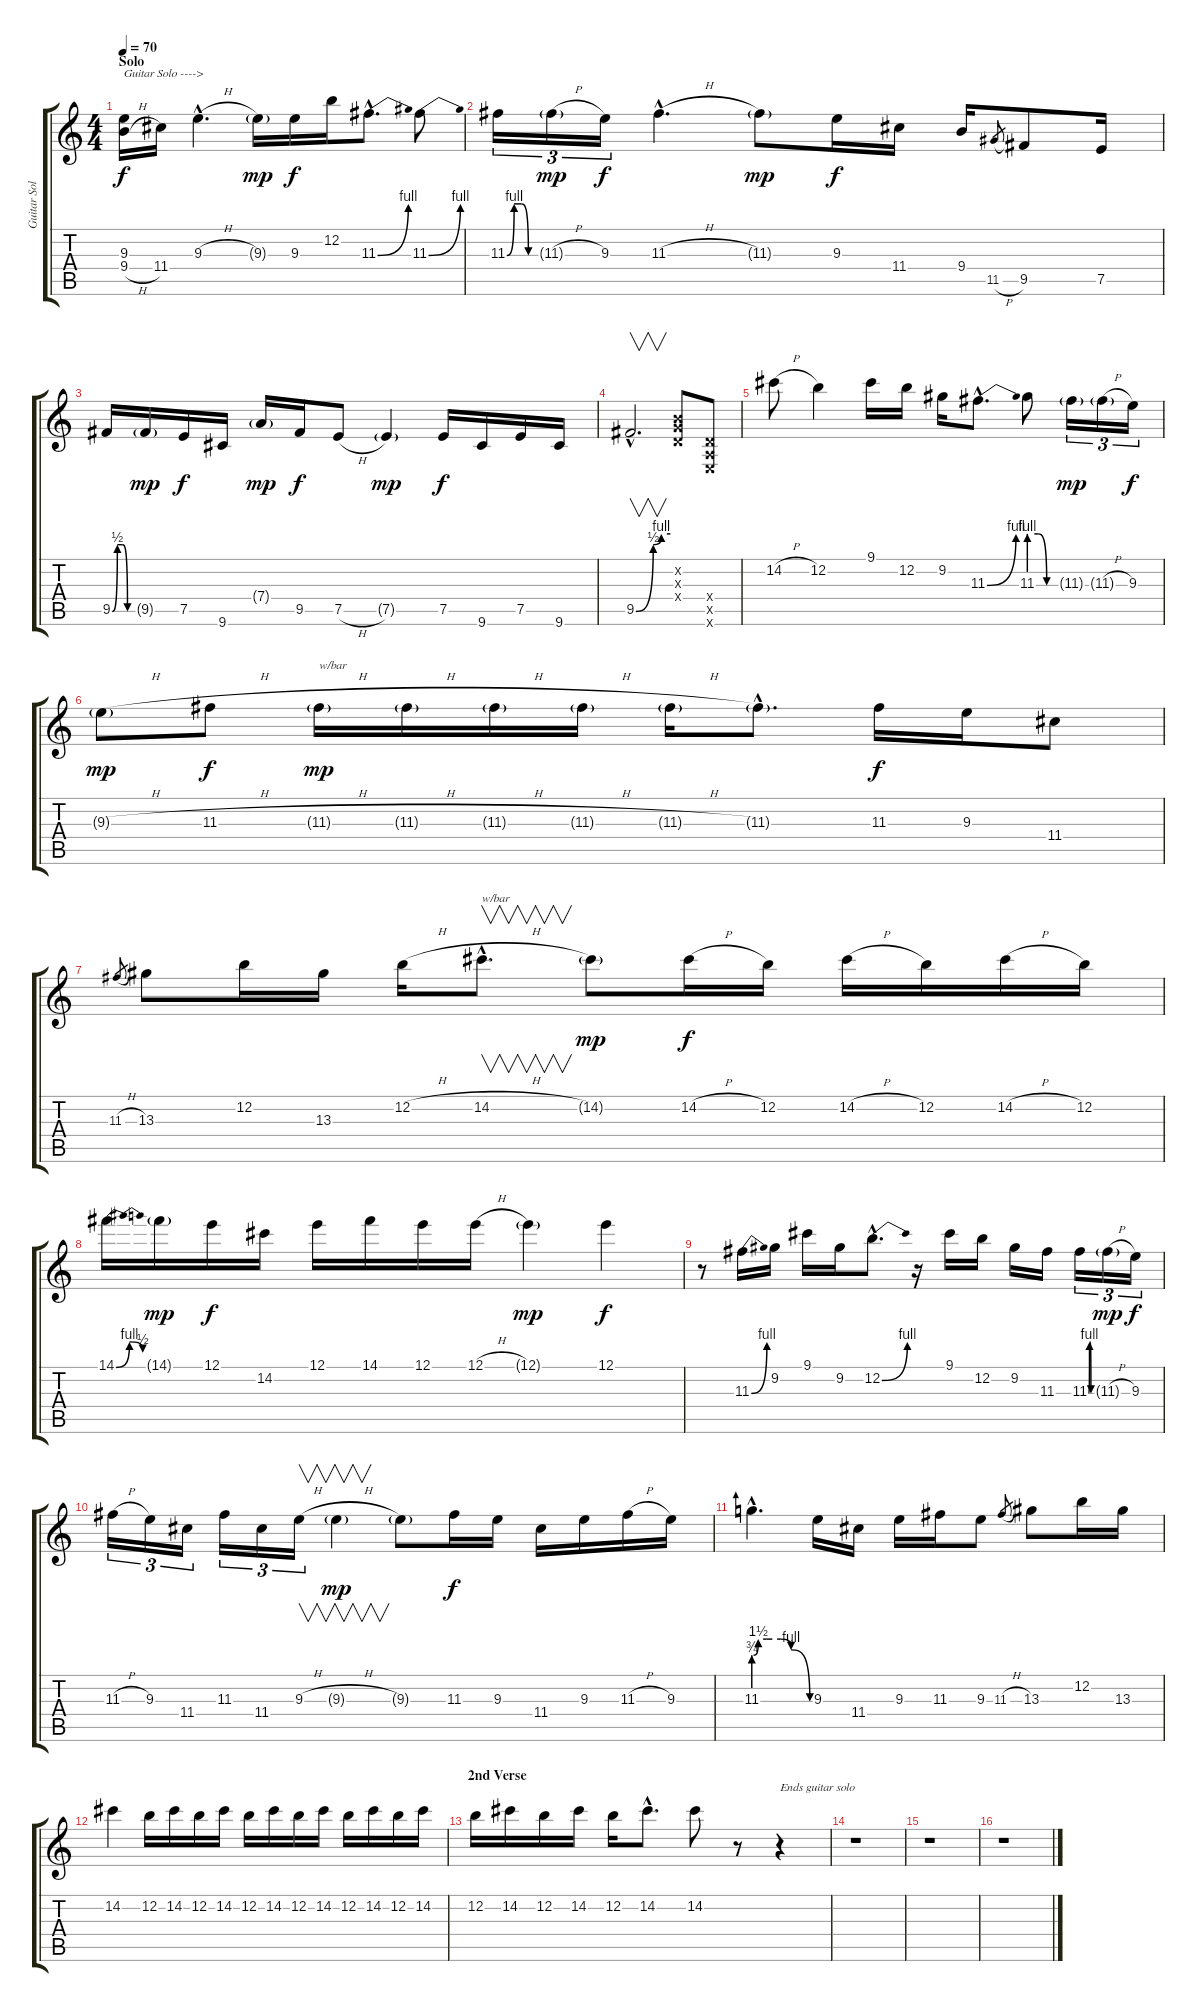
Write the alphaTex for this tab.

\track ("Guitar Solo" "Guitar Sol") {instrument distortionguitar}
\staff {score tabs}
\tuning (E4 B3 G3 D3 A2 E2) {hide}
\ts (4 4)
\section ("" "Solo")
\tempo 70
\clef g2
\ks c
(9.3 9.4{h}).16{txt "Guitar Solo ---->" dy f} 11.4.16 9.3{h hac}.4{d} 9.3{g}.16{dy mp} 9.3.16{dy f} 12.2.16 11.3{be (bend 0 0 60 4) hac}.8{d} 11.3{be (bend 0 0 60 4)}.8 |
11.3{be (custom 0 0 15 4 30 4 45 0 60 0)}.16{tu (3 2)} 11.3{h g}.16{tu (3 2) dy mp} 9.3.16{tu (3 2) dy f} 11.3{h hac}.4{d} 11.3{g}.8{dy mp} 9.3.16{dy f} 11.4.16 9.4.16 11.5{h}.8{gr} 9.5.8 7.5.16 |
9.5{be (custom 0 0 15 2 30 2 45 0 60 0)}.16 9.5{g}.16{dy mp} 7.5.16{dy f} 9.6.16 7.4{g}.16{dy mp} 9.5.16{dy f} 7.5{h}.8 7.5{g}.4{dy mp} 7.5.16{dy f} 9.6.16 7.5.16 9.6.16 |
9.5{be (custom 0 0 30 2 44 4 60 4) hac}.2{v d} (0.2{x} 0.3{x} 0.4{x}).8 (0.4{x} 0.5{x} 0.6{x}).8 |
14.2{h}.8 12.2.4 9.1.16 12.2.16 9.2.16 11.3{be (bend 0 0 60 4) hac}.8{d} 11.3{be (custom 0 4 20 4 40 0 60 0)}.8 11.3{g}.16{tu (3 2) dy mp} 11.3{h g}.16{tu (3 2)} 9.3.16{tu (3 2) dy f} |
9.3{h g}.8{dy mp} 11.3{h}.8{dy f} 11.3{h g}.16{txt "w/bar" dy mp} 11.3{h g}.16 11.3{h g}.16 11.3{h g}.16 11.3{h g}.16 11.3{g hac}.8{d} 11.3.16{dy f} 9.3.16 11.4.8 |
11.3{h}.8{gr} 13.3.8 12.2.16 13.3.16 12.2{h}.16 14.2{h hac}.8{v d txt "w/bar"} 14.2{g}.8{dy mp} 14.2{h}.16{dy f} 12.2.16 14.2{h}.16 12.2.16 14.2{h}.16 12.2.16 |
14.1{be (bendrelease 0 0 30 4 30 4 60 2)}.16 14.1{g}.16{dy mp} 12.1.16{dy f} 14.2.16 12.1.16 14.1.16 12.1.16 12.1{h}.16 12.1{g}.4{dy mp} 12.1.4{dy f} |
r.8 11.3{be (bend 0 0 60 4)}.16 9.2.16 9.1.16 9.2.16 12.2{be (bend 0 0 60 4) hac}.8{d} r.16 9.1.16 12.2.16 9.2.16 11.3.16 11.3{be (custom 0 0 15 4 30 4 45 0 60 0)}.16{tu (3 2)} 11.3{h g}.16{tu (3 2) dy mp} 9.3.16{tu (3 2) dy f} |
11.3{h}.16{tu (3 2)} 9.3.16{tu (3 2)} 11.4.16{tu (3 2)} 11.3.16{tu (3 2)} 11.4.16{tu (3 2)} 9.3{h}.16{v tu (3 2)} 9.3{h g}.4{v dy mp} 9.3{g}.8 11.3.16{dy f} 9.3.16 11.4.16 9.3.16 11.3{h}.16 9.3.16 |
11.3{be (custom 0 3 5 6 14 6 20 6 29 6 40 4 60 0) hac}.4{d} 9.3.16 11.4.16 9.3.16 11.3.16 9.3.8 11.3{h}.8{gr} 13.3.8 12.2.16 13.3.16 |
14.2.4 12.2.16 14.2.16 12.2.16 14.2.16 12.2.16 14.2.16 12.2.16 14.2.16 12.2.16 14.2.16 12.2.16 14.2.16 |
\section ("" "2nd Verse")
12.2.16 14.2.16 12.2.16 14.2.16 12.2.16 14.2{hac}.8{d} 14.2.8 r.8 r.4{txt "Ends guitar solo"} |
r.1 |
r.1 |
r.1
